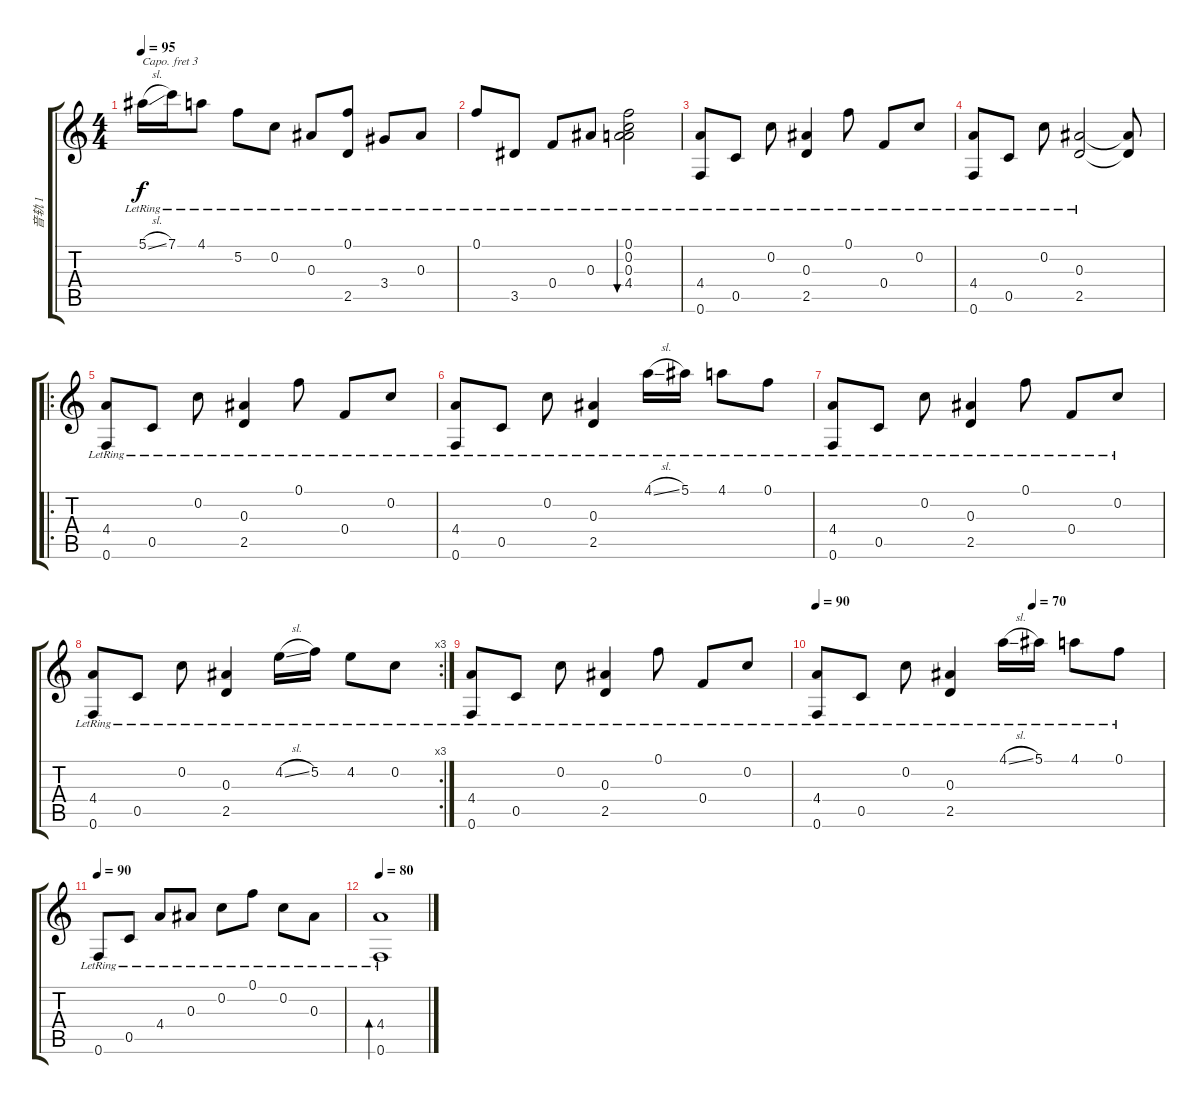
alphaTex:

\track ("音轨 1" "音轨 1") {instrument acousticguitarsteel}
\staff {score tabs}
\capo 3
\tuning (D4 A3 G3 D3 A2 D2) {hide}
\ts (4 4)
\tempo 95
\clef g2
\ks c
5.1{sl lr}.16{dy f} 7.1{lr}.16 4.1{lr}.8 5.2{lr}.8 0.2{lr}.8 0.3{lr}.8 (0.1{lr} 2.5{lr}).8 3.4{lr}.8 0.3{lr}.8 |
0.1{lr}.8 3.5{lr}.8 0.4{lr}.8 0.3{lr}.8 (0.1{lr} 0.2{lr} 0.3{lr} 4.4{lr}).2{bu 480} |
(4.4{lr} 0.6{lr}).8 0.5{lr}.8 0.2{lr}.8 (0.3{lr} 2.5{lr}).4 0.1{lr}.8 0.4{lr}.8 0.2{lr}.8 |
(4.4{lr} 0.6{lr}).8 0.5{lr}.8 0.2{lr}.8 (0.3{lr} 2.5{lr}).2 (0.3{t} 2.5{t}).8 |
\ro
(4.4{lr} 0.6{lr}).8 0.5{lr}.8 0.2{lr}.8 (0.3{lr} 2.5{lr}).4 0.1{lr}.8 0.4{lr}.8 0.2{lr}.8 |
(4.4{lr} 0.6{lr}).8 0.5{lr}.8 0.2{lr}.8 (0.3{lr} 2.5{lr}).4 4.1{sl lr}.16 5.1{lr}.16 4.1{lr}.8 0.1{lr}.8 |
(4.4{lr} 0.6{lr}).8 0.5{lr}.8 0.2{lr}.8 (0.3{lr} 2.5{lr}).4 0.1{lr}.8 0.4{lr}.8 0.2{lr}.8 |
\rc 3
(4.4{lr} 0.6{lr}).8 0.5{lr}.8 0.2{lr}.8 (0.3{lr} 2.5{lr}).4 4.2{sl lr}.16 5.2{lr}.16 4.2{lr}.8 0.2{lr}.8 |
(4.4{lr} 0.6{lr}).8 0.5{lr}.8 0.2{lr}.8 (0.3{lr} 2.5{lr}).4 0.1{lr}.8 0.4{lr}.8 0.2{lr}.8 |
\tempo 90
\tempo (70 0.625)
(4.4{lr} 0.6{lr}).8 0.5{lr}.8 0.2{lr}.8 (0.3{lr} 2.5{lr}).4 4.1{sl lr}.16 5.1{lr}.16 4.1{lr}.8 0.1{lr}.8 |
\tempo 90
0.6{lr}.8 0.5{lr}.8 4.4{lr}.8 0.3{lr}.8 0.2{lr}.8 0.1{lr}.8 0.2{lr}.8 0.3{lr}.8 |
\tempo 80
(4.4{lr} 0.6{lr}).1{bd 480}
